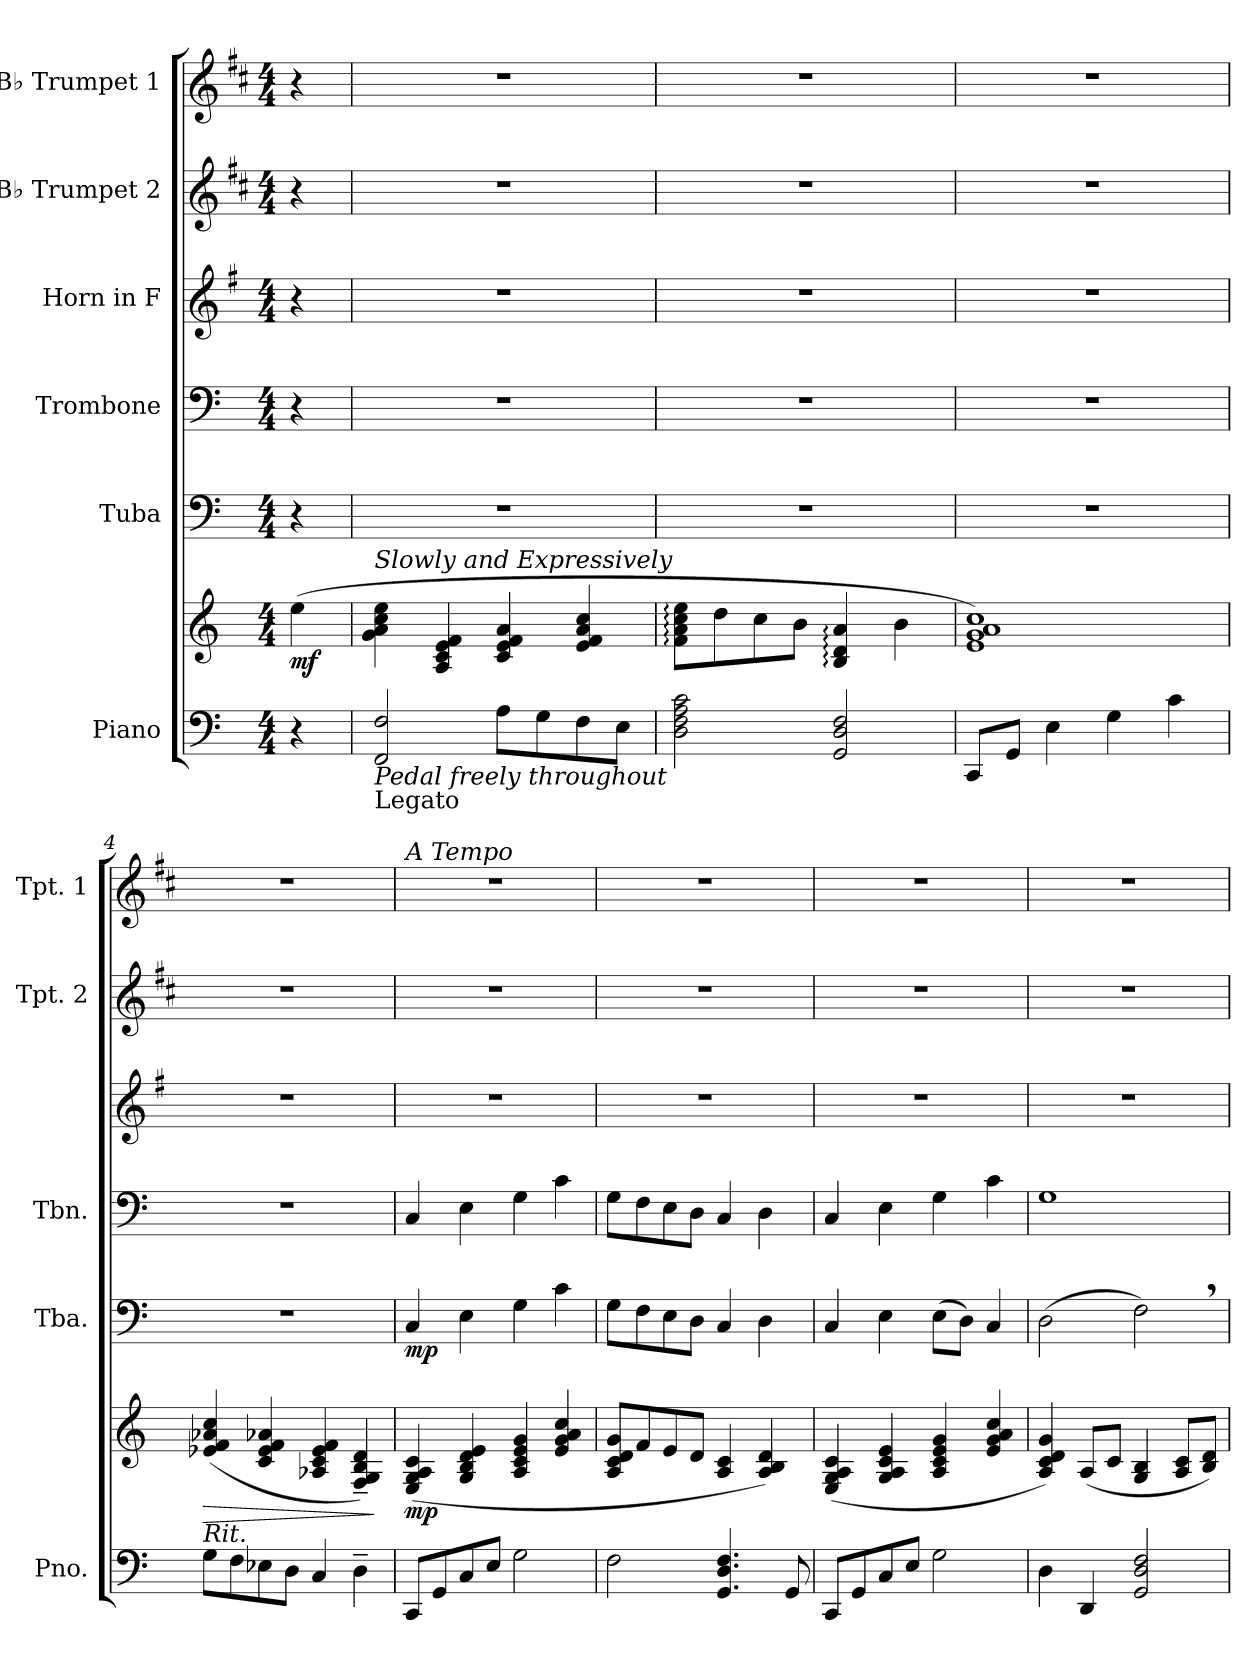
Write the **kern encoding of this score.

**kern	**kern	**dynam	**kern	**dynam	**kern	**kern	**kern	**kern
*part6	*part6	*part6	*part5	*part5	*part4	*part3	*part2	*part1
*staff7	*staff6	*staff6/7	*staff5	*staff5	*staff4	*staff3	*staff2	*staff1
*I"Piano	*	*	*I"Tuba	*	*I"Trombone	*I"Horn in F	*I"B♭ Trumpet 2	*I"B♭ Trumpet 1
*I'Pno.	*	*	*I'Tba.	*	*I'Tbn.	*	*I'Tpt. 2	*I'Tpt. 1
*clefF4	*clefG2	*	*clefF4	*	*clefF4	*clefG2	*clefG2	*clefG2
*	*	*	*	*	*	*ITrd4c7	*ITrd1c2	*ITrd1c2
*k[]	*k[]	*	*k[]	*	*k[]	*k[]	*k[]	*k[]
*M4/4	*M4/4	*	*M4/4	*	*M4/4	*M4/4	*M4/4	*M4/4
*MM72	*MM72	*	*MM72	*	*MM72	*MM72	*MM72	*MM72
=	=	=	=	=	=	=	=	=
!	!	!LO:DY:b	!	!	!	!	!	!
4r	(>4ee\	mf	4r	.	4r	4r	4r	4r
=1	=1	=1	=1	=1	=1	=1	=1	=1
!	!LO:TX:a:i:t=Slowly and Expressively	!	!	!	!	!	!	!
!LO:TX:b:i:t=Pedal freely throughout	!	!	!	!	!	!	!	!
!LO:TX:b:t=Legato	!	!	!	!	!	!	!	!
2FF/ 2F/	4g\ 4a\ 4cc\ 4ee\	.	1r	.	1r	1r	1r	1r
.	4A/ 4c/ 4e/ 4f/	.	.	.	.	.	.	.
8A\L	4c/ 4e/ 4f/ 4a/	.	.	.	.	.	.	.
8G\	.	.	.	.	.	.	.	.
8F\	4e/ 4f/ 4a/ 4cc/	.	.	.	.	.	.	.
8E\J	.	.	.	.	.	.	.	.
=2	=2	=2	=2	=2	=2	=2	=2	=2
2D\ 2F\ 2A\ 2c\	8f\: 8a\: 8cc\: 8ee\:L	.	1r	.	1r	1r	1r	1r
.	8dd\	.	.	.	.	.	.	.
.	8cc\	.	.	.	.	.	.	.
.	8b\J	.	.	.	.	.	.	.
2GG/ 2D/ 2F/	4B/: 4d/: 4a/:	.	.	.	.	.	.	.
.	4b\	.	.	.	.	.	.	.
=3	=3	=3	=3	=3	=3	=3	=3	=3
8CC/L	1e 1g 1a 1cc)	.	1r	.	1r	1r	1r	1r
8GG/J	.	.	.	.	.	.	.	.
4E\	.	.	.	.	.	.	.	.
4G\	.	.	.	.	.	.	.	.
4c\	.	.	.	.	.	.	.	.
=4	=4	=4	=4	=4	=4	=4	=4	=4
!	!LO:TX:b:i:t=Rit.	!	!	!	!	!	!	!
!	!	!LO:HP:b	!	!	!	!	!	!
8G\L	(<4e-X/ 4f/ 4a-X/ 4cc/	>	1r	.	1r	1r	1r	1r
8F\	.	.	.	.	.	.	.	.
8E-X\	4c/ 4e-/ 4f/ 4a-X/	.	.	.	.	.	.	.
8D\J	.	.	.	.	.	.	.	.
4C/	4A-X/ 4c/ 4e-/ 4f/	.	.	.	.	.	.	.
4D~\	4F/~ 4G/~ 4B/~ 4d/~)	.	.	.	.	.	.	.
.	.	]	.	.	.	.	.	.
=5	=5	=5	=5	=5	=5	=5	=5	=5
!	!	!	!	!	!	!	!	!LO:TX:a:i:t=A Tempo
!	!	!LO:DY:b	!	!LO:DY:b	!	!	!	!
8CC/L	(>4E/ 4G/ 4A/ 4c/	mp	4C/	mp	4C/	1r	1r	1r
8GG/	.	.	.	.	.	.	.	.
8C/	4G/ 4B/ 4d/ 4e/	.	4E\	.	4E\	.	.	.
8E/J	.	.	.	.	.	.	.	.
2G\	4A/ 4c/ 4e/ 4g/	.	4G\	.	4G\	.	.	.
.	4e/ 4g/ 4a/ 4cc/	.	4c\	.	4c\	.	.	.
=6	=6	=6	=6	=6	=6	=6	=6	=6
2F\	8A/ 8c/ 8d/ 8g/L	.	8G\L	.	8G\L	1r	1r	1r
.	8f/	.	8F\	.	8F\	.	.	.
.	8e/	.	8E\	.	8E\	.	.	.
.	8d/J	.	8D\J	.	8D\J	.	.	.
4.GG/ 4.D/ 4.F/	4A/ 4c/	.	4C/	.	4C/	.	.	.
.	4A/ 4B/ 4d/)	.	4D\	.	4D\	.	.	.
8GG/	.	.	.	.	.	.	.	.
!!LO:LB:g=z
=7	=7	=7	=7	=7	=7	=7	=7	=7
8CC/L	(<4E/ 4G/ 4A/ 4c/	.	4C/	.	4C/	1r	1r	1r
8GG/	.	.	.	.	.	.	.	.
8C/	4G/ 4A/ 4c/ 4e/	.	4E\	.	4E\	.	.	.
8E/J	.	.	.	.	.	.	.	.
2G\	4A/ 4c/ 4e/ 4g/	.	(>8E\L	.	4G\	.	.	.
.	.	.	8D\J)	.	.	.	.	.
.	4e/ 4g/ 4a/ 4cc/	.	4C/	.	4c\	.	.	.
=8	=8	=8	=8	=8	=8	=8	=8	=8
4D\	4A/ 4c/ 4d/ 4g/)	.	(>2D\	.	1G	1r	1r	1r
4DD/	(<8A/L	.	.	.	.	.	.	.
.	8c/J	.	.	.	.	.	.	.
2GG/ 2D/ 2F/	4G/ 4B/	.	2F,\)	.	.	.	.	.
.	8A/ 8c/L	.	.	.	.	.	.	.
.	8B/ 8d/J)	.	.	.	.	.	.	.
=	=	=	=	=	=	=	=	=
*-	*-	*-	*-	*-	*-	*-	*-	*-
